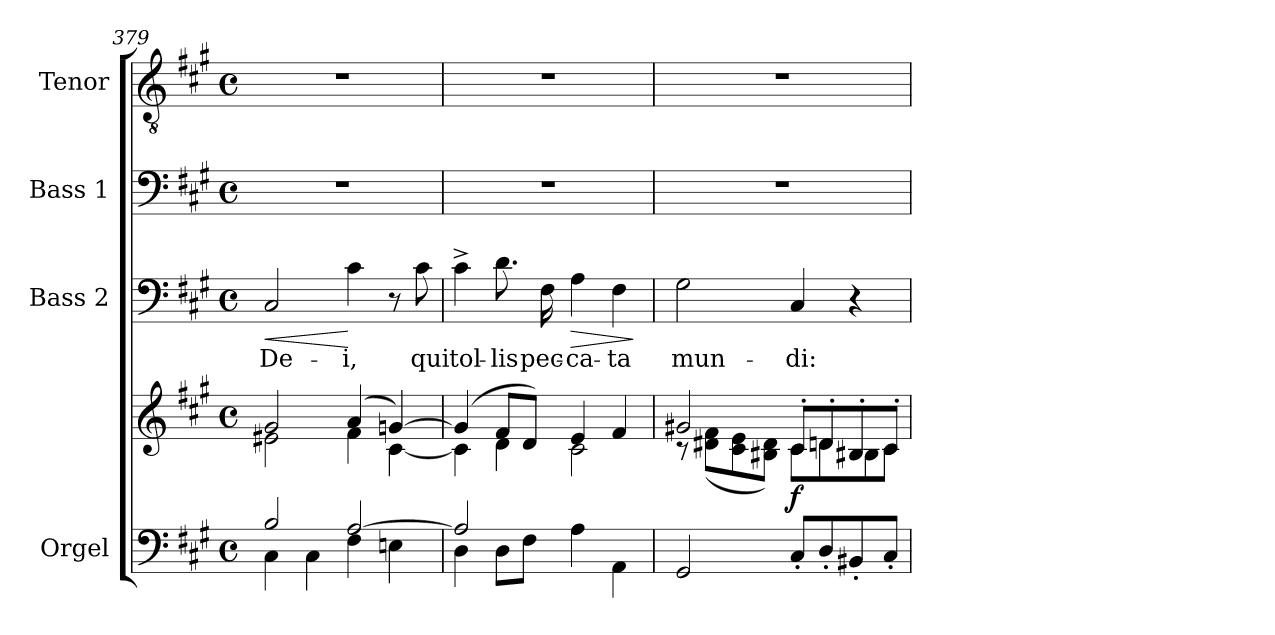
**kern	**kern	**dynam	**kern	**text	**dynam	**kern	**kern
*part4	*part4	*part4	*part3	*part3	*part3	*part2	*part1
*staff5	*staff4	*staff4/5	*staff3	*staff3	*staff3	*staff2	*staff1
*I"Orgel	*	*	*I"Bass 2	*	*	*I"Bass 1	*I"Tenor
*I'Org.	*	*	*I'B2.	*	*	*I'B1.	*I'T.
*clefF4	*clefG2	*	*clefF4	*	*	*clefF4	*clefGv2
*k[f#c#g#]	*k[f#c#g#]	*	*k[f#c#g#]	*	*	*k[f#c#g#]	*k[f#c#g#]
*A:	*A:	*	*A:	*	*	*A:	*A:
*M4/4	*M4/4	*	*M4/4	*	*	*M4/4	*M4/4
*met(c)	*met(c)	*	*met(c)	*	*	*met(c)	*met(c)
=379	=379	=379	=379	=379	=379	=379	=379
*^	*^	*	*	*	*	*	*
!	!	!	!	!	!	!LO:LY:b	!LO:HP:b	!	!
2B/	4C#\	2g#/	2e#X\	.	2C#/	De-	<	1r	1r
.	4C#\	.	.	.	.	.	.	.	.
!	!	!	!	!	!	!LO:LY:b	!	!	!
[>2A/	4F#\	(4a/	4f#\	.	4c#\	-i,	[	.	.
.	4En\	[>4gn/)	[<4c#\	.	8r	.	.	.	.
!	!	!	!	!	!	!LO:LY:b	!	!	!
.	.	.	.	.	8c#\	qui	.	.	.
=380	=380	=380	=380	=380	=380	=380	=380	=380	=380
!	!	!	!	!	!	!LO:LY:b	!	!	!
2A/]	4D\	(4g/]	4c#\]	.	4c#^>\	tol-	.	1r	1r
!	!	!	!	!	!	!LO:LY:b	!	!	!
.	8D\L	8f#/L	4d\	.	8.d\	-lis	.	.	.
.	8F#\J	8d/J)	.	.	.	.	.	.	.
!	!	!	!	!	!	!LO:LY:b	!	!	!
.	.	.	.	.	16F#\	pec-	.	.	.
!	!	!	!	!	!	!LO:LY:b	!LO:HP:b	!	!
2ryy	4A\	4e/	2c#\	.	4A\	-ca-	>	.	.
!	!	!	!	!	!	!LO:LY:b	!	!	!
.	4AA\	4f#/	.	.	4F#\	-ta	.	.	.
*v	*v	*	*	*	*	*	*	*	*
*	*v	*v	*	*	*	*	*	*
.	.	.	.	.	]	.	.
=381	=381	=381	=381	=381	=381	=381	=381
*	*^	*	*	*	*	*	*
!	!	!	!	!	!LO:LY:b	!	!	!
2GG#/	2g#X/	8rc	.	2G#\	mun-	.	1r	1r
.	.	(>8d#X\ 8f#\L	.	.	.	.	.	.
.	.	8c#\ 8e\	.	.	.	.	.	.
.	.	8B#X\ 8d#\J)	.	.	.	.	.	.
!	!	!	!LO:DY:b	!	!LO:LY:b	!	!	!
8C#'</L	8c#'>/L	8c#\L	f	4C#/	-di:	.	.	.
8D'</	8dn'>/	8d\	.	.	.	.	.	.
8BB#X'</	8B#X'>/	8B#\	.	4r	.	.	.	.
8C#'</J	8c#'>/J	8c#\J	.	.	.	.	.	.
*	*v	*v	*	*	*	*	*	*
=	=	=	=	=	=	=	=
*-	*-	*-	*-	*-	*-	*-	*-
